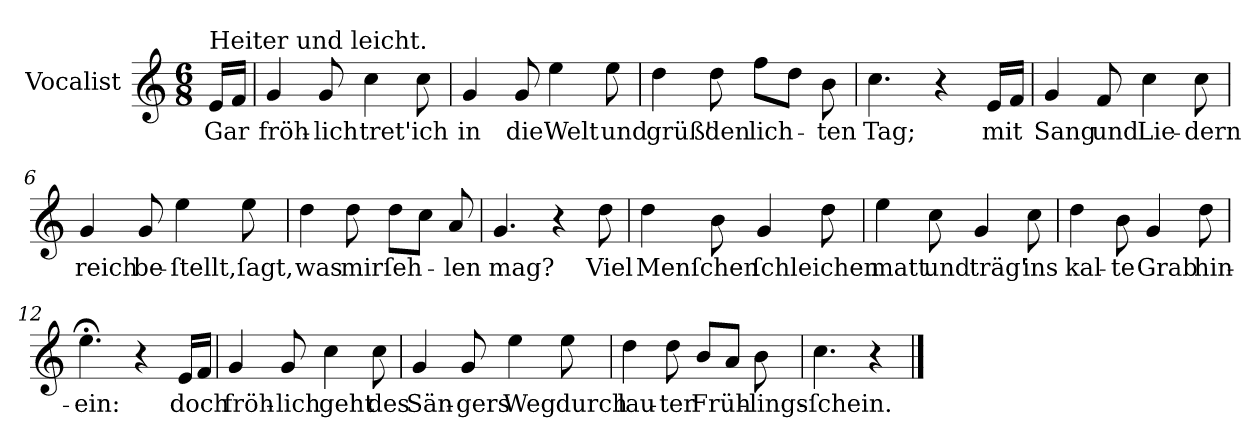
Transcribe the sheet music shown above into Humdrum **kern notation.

**kern	**text
*part1	*part1
*staff1	*staff1
*I"Vocalist	*
*clefG2	*
*k[]	*
*C:	*
*M6/8	*
=	=
!LO:TX:a:t=Heiter und leicht.	!
16eLL	Gar
16fJJ	.
=1	=1
4g	fröh-
8g	-lich
4cc	tret'
8cc	ich
=2	=2
4g	in
8g	die
4ee	Welt
8ee	und
=3	=3
4dd	grüß'
8dd	den
8ffL	lich-
8ddJ	.
8b	-ten
=4	=4
4.cc	Tag;
4r	.
16eLL	mit
16fJJ	.
=5	=5
4g	Sang
8f	und
4cc	Lie-
8cc	-dern
=6	=6
4g	reich
8g	be-
4ee	-ſtellt,
8ee	ſagt,
=7	=7
4dd	was
8dd	mir
8ddL	ſeh-
8ccJ	.
8a	-len
=8	=8
4.g	mag?
4r	.
8dd	Viel
=9	=9
4dd	Menſchen
8b	.
4g	ſchleichen
8dd	.
=10	=10
4ee	matt
8cc	und
4g	träg'
8cc	ins
=11	=11
4dd	kal-
8b	-te
4g	Grab
8dd	hin-
=12	=12
4.ee;<	-ein:
4r	.
16eLL	doch
16fJJ	.
=13	=13
4g	fröh-
8g	-lich
4cc	geht
8cc	des
=14	=14
4g	Sän-
8g	-gers
4ee	Weg
8ee	durch
=15	=15
4dd	lau-
8dd	-ter
8bL	Früh-
8aJ	.
8b	-lings-
=16	=16
4.cc	-ſchein.
4r	.
==	==
*-	*-
